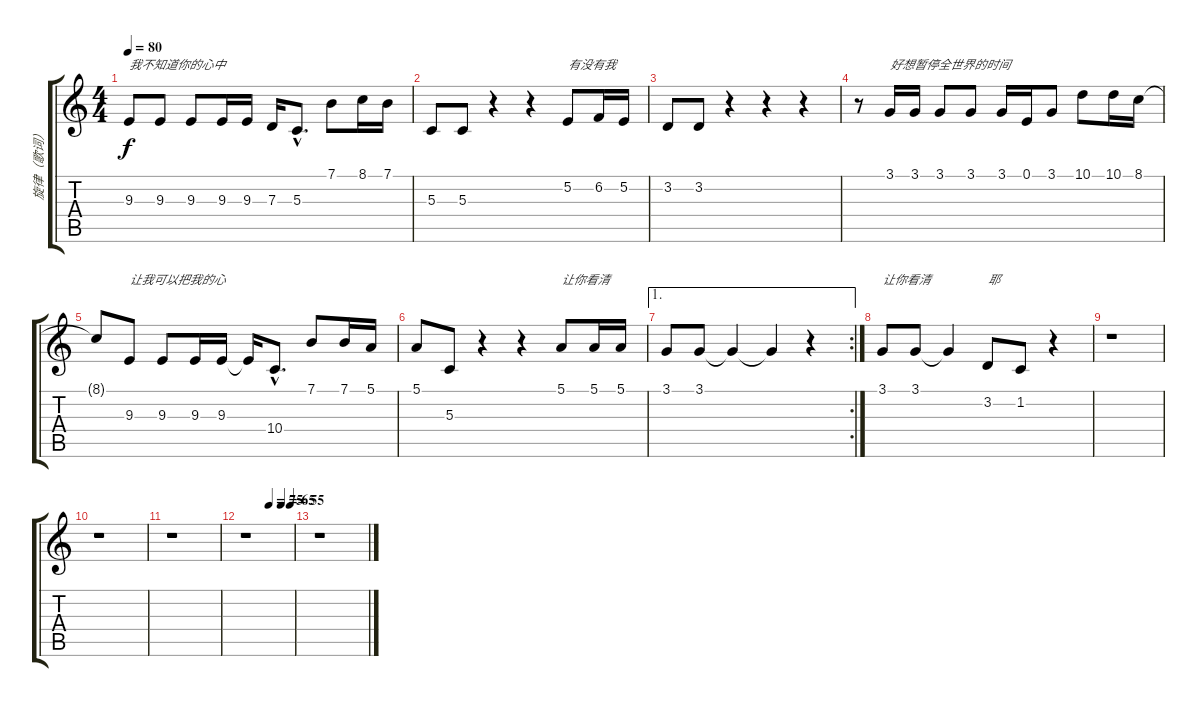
\track ("旋律（歌词）" "旋律（歌词）") {instrument accordion}
\staff {score tabs}
\tuning (E4 B3 G3 D3 A2 E2) {hide}
\ts (4 4)
\tempo 80
\clef g2
\ks c
9.3.8{txt "我不知道你的心中" dy f} 9.3.8 9.3.8 9.3.16 9.3.16 7.3.16 5.3{hac}.8{d} 7.1.8 8.1.16 7.1.16 |
5.3.8 5.3.8 r.4 r.4 5.2.8{txt "有没有我"} 6.2.16 5.2.16 |
3.2.8 3.2.8 r.4 r.4 r.4 |
r.8 3.1.16{txt "好想暂停全世界的时间"} 3.1.16 3.1.8 3.1.8 3.1.16 0.1.16 3.1.8 10.1.8 10.1.16 8.1.16 |
8.1{t}.8 9.3.8{txt "让我可以把我的心"} 9.3.8 9.3.16 9.3.16 9.3{t}.16 10.4{hac}.8{d} 7.1.8 7.1.16 5.1.16 |
5.1.8 5.3.8 r.4 r.4 5.1.8{txt "让你看清"} 5.1.16 5.1.16 |
\ae 1
\rc 2
3.1.8 3.1.8 3.1{t}.4 3.1{t}.4 r.4 |
3.1.8{txt "让你看清"} 3.1.8 3.1{t}.4 3.2.8{txt "耶"} 1.2.8 r.4 |
r.1 |
r.1 |
r.1 |
\tempo (75 0.5)
\tempo (65 0.75)
\tempo (55 0.9375)
r.1 |
r.1
